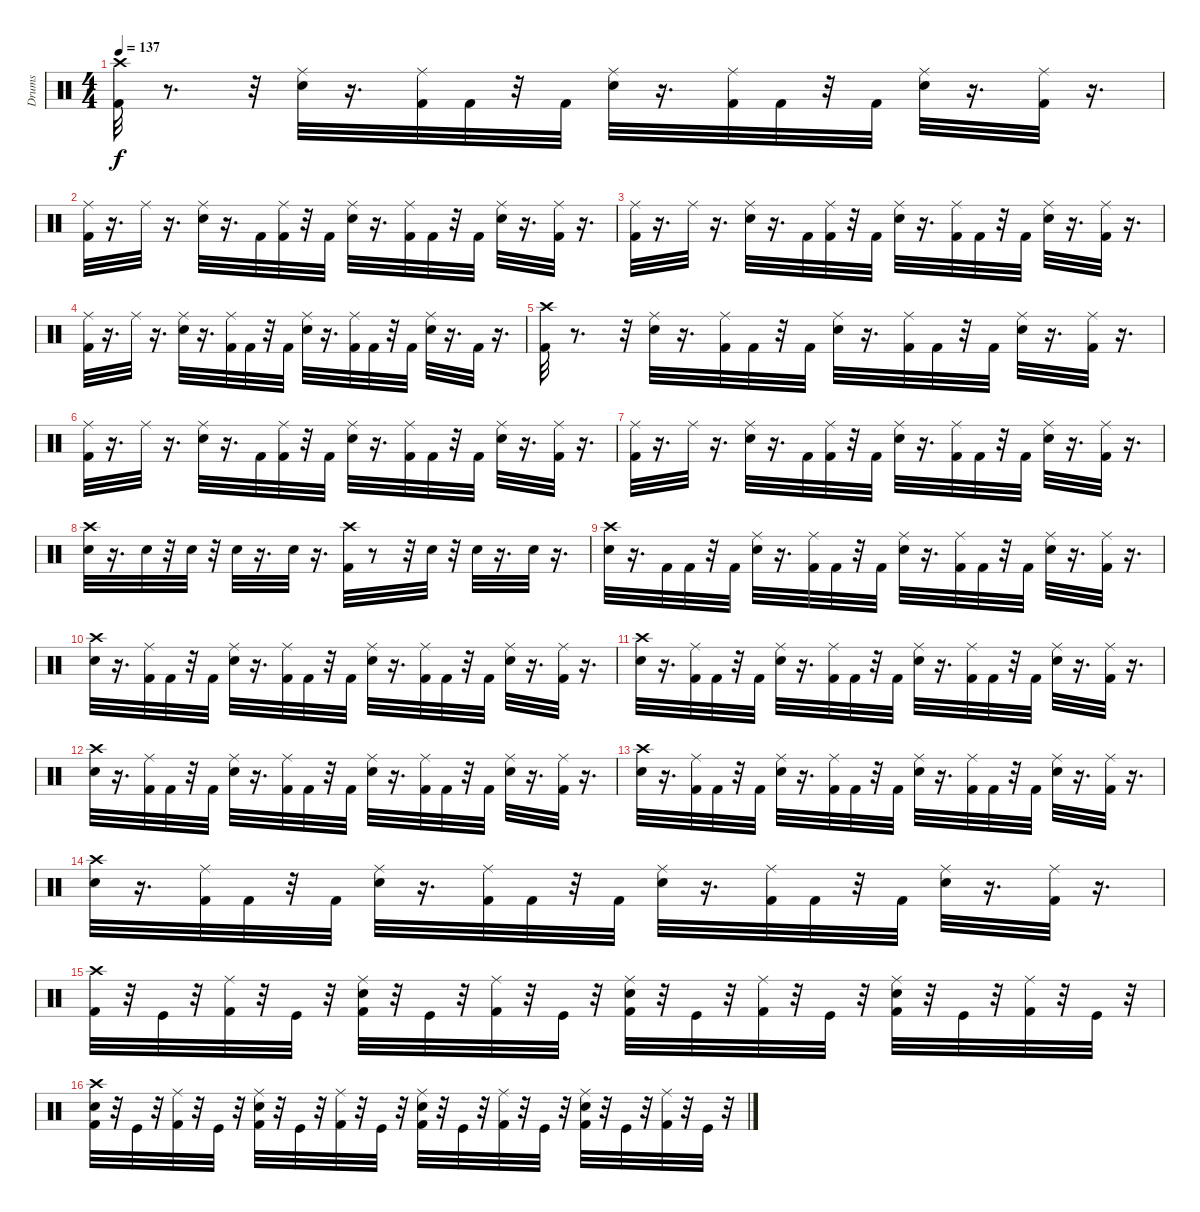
\track ("Drums" "Drums") {instrument percussion}
\staff {score}
\articulation defaults
\ts (4 4)
\tempo 137
\clef neutral
\ks c
("Kick (hit) 2" "Crash high (hit)").32{dy f} r.8{d} r.32 ("Snare (hit) 2" "Ride (middle)").32 r.16{d} ("Ride (middle)" "Kick (hit) 2").32 "Kick (hit) 2".32 r.32 "Kick (hit) 2".32 ("Ride (middle)" "Snare (hit) 2").32 r.16{d} ("Ride (middle)" "Kick (hit) 2").32 "Kick (hit) 2".32 r.32 "Kick (hit) 2".32 ("Ride (middle)" "Snare (hit) 2").32 r.16{d} ("Ride (middle)" "Kick (hit) 2").32 r.16{d} |
("Kick (hit) 2" "Ride (middle)").32 r.16{d} "Ride (middle)".32 r.16{d} ("Snare (hit) 2" "Ride (middle)").32 r.16{d} "Kick (hit) 2".32 ("Ride (middle)" "Kick (hit) 2").32 r.32 "Kick (hit) 2".32 ("Snare (hit) 2" "Ride (middle)").32 r.16{d} ("Kick (hit) 2" "Ride (middle)").32 "Kick (hit) 2".32 r.32 "Kick (hit) 2".32 ("Snare (hit) 2" "Ride (middle)").32 r.16{d} ("Kick (hit) 2" "Ride (middle)").32 r.16{d} |
("Kick (hit) 2" "Ride (middle)").32 r.16{d} "Ride (middle)".32 r.16{d} ("Snare (hit) 2" "Ride (middle)").32 r.16{d} "Kick (hit) 2".32 ("Ride (middle)" "Kick (hit) 2").32 r.32 "Kick (hit) 2".32 ("Snare (hit) 2" "Ride (middle)").32 r.16{d} ("Kick (hit) 2" "Ride (middle)").32 "Kick (hit) 2".32 r.32 "Kick (hit) 2".32 ("Snare (hit) 2" "Ride (middle)").32 r.16{d} ("Kick (hit) 2" "Ride (middle)").32 r.16{d} |
("Ride (middle)" "Kick (hit) 2").32 r.16{d} "Ride (middle)".32 r.16{d} ("Snare (hit) 2" "Ride (middle)").32 r.16{d} ("Kick (hit) 2" "Ride (middle)").32 "Kick (hit) 2".32 r.32 "Kick (hit) 2".32 ("Snare (hit) 2" "Ride (middle)").32 r.16{d} ("Kick (hit) 2" "Ride (middle)").32 "Kick (hit) 2".32 r.32 "Kick (hit) 2".32 ("Snare (hit) 2" "Ride (middle)").32 r.16{d} "Kick (hit) 2".32 r.16{d} |
("Kick (hit) 2" "Crash high (hit)").32 r.8{d} r.32 ("Snare (hit) 2" "Ride (middle)").32 r.16{d} ("Ride (middle)" "Kick (hit) 2").32 "Kick (hit) 2".32 r.32 "Kick (hit) 2".32 ("Ride (middle)" "Snare (hit) 2").32 r.16{d} ("Ride (middle)" "Kick (hit) 2").32 "Kick (hit) 2".32 r.32 "Kick (hit) 2".32 ("Ride (middle)" "Snare (hit) 2").32 r.16{d} ("Ride (middle)" "Kick (hit) 2").32 r.16{d} |
("Kick (hit) 2" "Ride (middle)").32 r.16{d} "Ride (middle)".32 r.16{d} ("Snare (hit) 2" "Ride (middle)").32 r.16{d} "Kick (hit) 2".32 ("Ride (middle)" "Kick (hit) 2").32 r.32 "Kick (hit) 2".32 ("Snare (hit) 2" "Ride (middle)").32 r.16{d} ("Kick (hit) 2" "Ride (middle)").32 "Kick (hit) 2".32 r.32 "Kick (hit) 2".32 ("Snare (hit) 2" "Ride (middle)").32 r.16{d} ("Kick (hit) 2" "Ride (middle)").32 r.16{d} |
("Kick (hit) 2" "Ride (middle)").32 r.16{d} "Ride (middle)".32 r.16{d} ("Snare (hit) 2" "Ride (middle)").32 r.16{d} "Kick (hit) 2".32 ("Ride (middle)" "Kick (hit) 2").32 r.32 "Kick (hit) 2".32 ("Snare (hit) 2" "Ride (middle)").32 r.16{d} ("Kick (hit) 2" "Ride (middle)").32 "Kick (hit) 2".32 r.32 "Kick (hit) 2".32 ("Snare (hit) 2" "Ride (middle)").32 r.16{d} ("Kick (hit) 2" "Ride (middle)").32 r.16{d} |
("Snare (hit) 2" "Crash high (hit)").32 r.16{d} "Snare (hit) 2".32 r.32 "Snare (hit) 2".32 r.32 "Snare (hit) 2".32 r.16{d} "Snare (hit) 2".32 r.16{d} ("Crash high (hit)" "Kick (hit) 2").32 r.8 r.32 "Snare (hit) 2".32 r.32 "Snare (hit) 2".32 r.16{d} "Snare (hit) 2".32 r.16{d} |
("Crash high (hit)" "Snare (hit) 2").32 r.16{d} "Kick (hit) 2".32 "Kick (hit) 2".32 r.32 "Kick (hit) 2".32 ("Snare (hit) 2" "Ride (middle)").32 r.16{d} ("Kick (hit) 2" "Ride (middle)").32 "Kick (hit) 2".32 r.32 "Kick (hit) 2".32 ("Ride (middle)" "Snare (hit) 2").32 r.16{d} ("Ride (middle)" "Kick (hit) 2").32 "Kick (hit) 2".32 r.32 "Kick (hit) 2".32 ("Ride (middle)" "Snare (hit) 2").32 r.16{d} ("Ride (middle)" "Kick (hit) 2").32 r.16{d} |
("Crash high (hit)" "Snare (hit) 2").32 r.16{d} ("Ride (middle)" "Kick (hit) 2").32 "Kick (hit) 2".32 r.32 "Kick (hit) 2".32 ("Snare (hit) 2" "Ride (middle)").32 r.16{d} ("Kick (hit) 2" "Ride (middle)").32 "Kick (hit) 2".32 r.32 "Kick (hit) 2".32 ("Ride (middle)" "Snare (hit) 2").32 r.16{d} ("Ride (middle)" "Kick (hit) 2").32 "Kick (hit) 2".32 r.32 "Kick (hit) 2".32 ("Ride (middle)" "Snare (hit) 2").32 r.16{d} ("Ride (middle)" "Kick (hit) 2").32 r.16{d} |
("Crash high (hit)" "Snare (hit) 2").32 r.16{d} ("Ride (middle)" "Kick (hit) 2").32 "Kick (hit) 2".32 r.32 "Kick (hit) 2".32 ("Snare (hit) 2" "Ride (middle)").32 r.16{d} ("Kick (hit) 2" "Ride (middle)").32 "Kick (hit) 2".32 r.32 "Kick (hit) 2".32 ("Ride (middle)" "Snare (hit) 2").32 r.16{d} ("Ride (middle)" "Kick (hit) 2").32 "Kick (hit) 2".32 r.32 "Kick (hit) 2".32 ("Ride (middle)" "Snare (hit) 2").32 r.16{d} ("Ride (middle)" "Kick (hit) 2").32 r.16{d} |
("Crash high (hit)" "Snare (hit) 2").32 r.16{d} ("Ride (middle)" "Kick (hit) 2").32 "Kick (hit) 2".32 r.32 "Kick (hit) 2".32 ("Snare (hit) 2" "Ride (middle)").32 r.16{d} ("Kick (hit) 2" "Ride (middle)").32 "Kick (hit) 2".32 r.32 "Kick (hit) 2".32 ("Ride (middle)" "Snare (hit) 2").32 r.16{d} ("Ride (middle)" "Kick (hit) 2").32 "Kick (hit) 2".32 r.32 "Kick (hit) 2".32 ("Ride (middle)" "Snare (hit) 2").32 r.16{d} ("Ride (middle)" "Kick (hit) 2").32 r.16{d} |
("Crash high (hit)" "Snare (hit) 2").32 r.16{d} ("Ride (middle)" "Kick (hit) 2").32 "Kick (hit) 2".32 r.32 "Kick (hit) 2".32 ("Snare (hit) 2" "Ride (middle)").32 r.16{d} ("Kick (hit) 2" "Ride (middle)").32 "Kick (hit) 2".32 r.32 "Kick (hit) 2".32 ("Ride (middle)" "Snare (hit) 2").32 r.16{d} ("Ride (middle)" "Kick (hit) 2").32 "Kick (hit) 2".32 r.32 "Kick (hit) 2".32 ("Ride (middle)" "Snare (hit) 2").32 r.16{d} ("Ride (middle)" "Kick (hit) 2").32 r.16{d} |
("Crash high (hit)" "Snare (hit) 2").32 r.16{d} ("Ride (middle)" "Kick (hit) 2").32 "Kick (hit) 2".32 r.32 "Kick (hit) 2".32 ("Snare (hit) 2" "Ride (middle)").32 r.16{d} ("Kick (hit) 2" "Ride (middle)").32 "Kick (hit) 2".32 r.32 "Kick (hit) 2".32 ("Ride (middle)" "Snare (hit) 2").32 r.16{d} ("Ride (middle)" "Kick (hit) 2").32 "Kick (hit) 2".32 r.32 "Kick (hit) 2".32 ("Ride (middle)" "Snare (hit) 2").32 r.16{d} ("Ride (middle)" "Kick (hit) 2").32 r.16{d} |
("Kick (hit) 2" "Crash high (hit)").32 r.32 "Kick (hit)".32 r.32 ("Kick (hit) 2" "Ride (middle)").32 r.32 "Kick (hit)".32 r.32 ("Kick (hit) 2" "Snare (hit) 2" "Ride (middle)").32 r.32 "Kick (hit)".32 r.32 ("Kick (hit) 2" "Ride (middle)").32 r.32 "Kick (hit)".32 r.32 ("Kick (hit) 2" "Snare (hit) 2" "Ride (middle)").32 r.32 "Kick (hit)".32 r.32 ("Kick (hit) 2" "Ride (middle)").32 r.32 "Kick (hit)".32 r.32 ("Kick (hit) 2" "Snare (hit) 2" "Ride (middle)").32 r.32 "Kick (hit)".32 r.32 ("Kick (hit) 2" "Ride (middle)").32 r.32 "Kick (hit)".32 r.32 |
("Snare (hit) 2" "Kick (hit) 2" "Crash high (hit)").32 r.32 "Kick (hit)".32 r.32 ("Kick (hit) 2" "Ride (middle)").32 r.32 "Kick (hit)".32 r.32 ("Kick (hit) 2" "Snare (hit) 2" "Ride (middle)").32 r.32 "Kick (hit)".32 r.32 ("Kick (hit) 2" "Ride (middle)").32 r.32 "Kick (hit)".32 r.32 ("Kick (hit) 2" "Snare (hit) 2" "Ride (middle)").32 r.32 "Kick (hit)".32 r.32 ("Kick (hit) 2" "Ride (middle)").32 r.32 "Kick (hit)".32 r.32 ("Kick (hit) 2" "Snare (hit) 2" "Ride (middle)").32 r.32 "Kick (hit)".32 r.32 ("Kick (hit) 2" "Ride (middle)").32 r.32 "Kick (hit)".32 r.32
